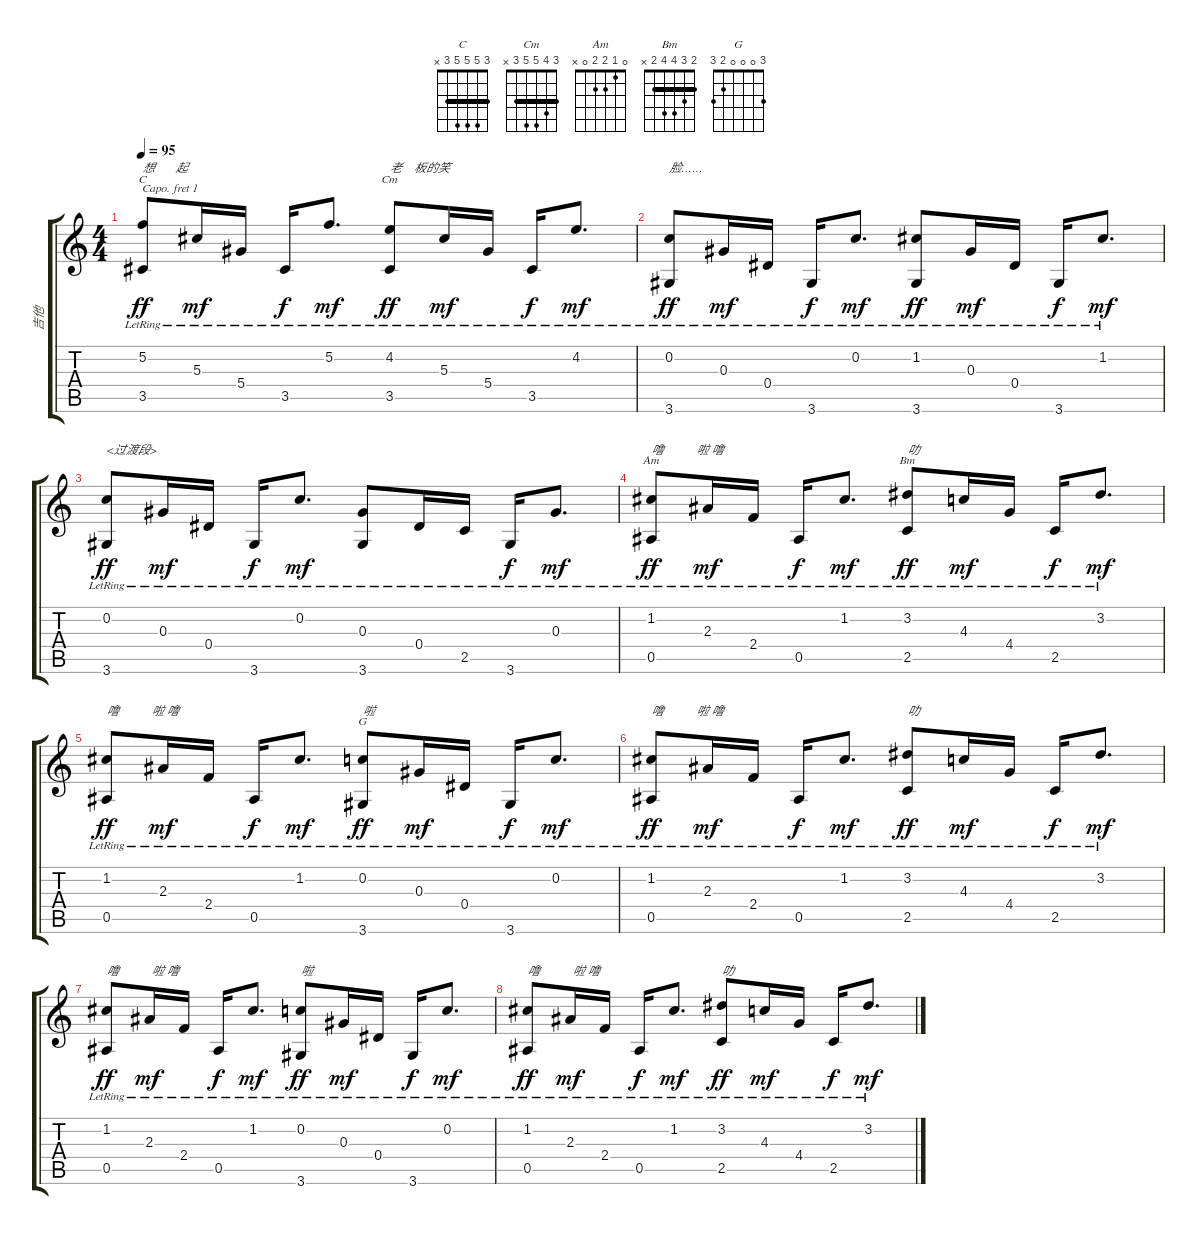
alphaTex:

\track ("吉他" "吉他") {instrument acousticguitarsteel}
\staff {score tabs}
\capo 1
\tuning (E4 B3 G3 D3 A2 E2) {hide}
\chord ("C" 3 5 5 5 3 x) {barre 3}
\chord ("Cm" 3 4 5 5 3 x) {barre 3}
\chord ("Am" 0 1 2 2 0 x)
\chord ("Bm" 2 3 4 4 2 x) {barre 2}
\chord ("G" 3 0 0 0 2 3)
\ts (4 4)
\tempo 95
\clef g2
\ks c
(5.2{lr} 3.5{lr}).8{ch "C" txt "想       起" dy ff} 5.3{lr}.16{dy mf} 5.4{lr}.16 3.5{lr}.16{dy f} 5.2{lr}.8{d dy mf} (4.2{lr} 3.5{lr}).8{ch "Cm" txt "老    板的笑" dy ff} 5.3{lr}.16{dy mf} 5.4{lr}.16 3.5{lr}.16{dy f} 4.2{lr}.8{d dy mf} |
(0.2{lr} 3.6{lr}).8{txt "脸……" dy ff} 0.3{lr}.16{dy mf} 0.4{lr}.16 3.6{lr}.16{dy f} 0.2{lr}.8{d dy mf} (1.2{lr} 3.6{lr}).8{dy ff} 0.3{lr}.16{dy mf} 0.4{lr}.16 3.6{lr}.16{dy f} 1.2{lr}.8{d dy mf} |
(0.2{lr} 3.6{lr}).8{txt "<过渡段>" dy ff} 0.3{lr}.16{dy mf} 0.4{lr}.16 3.6{lr}.16{dy f} 0.2{lr}.8{d dy mf} (0.3{lr} 3.6{lr}).8 0.4{lr}.16 2.5{lr}.16 3.6{lr}.16{dy f} 0.3{lr}.8{d dy mf} |
(1.2{lr} 0.5{lr}).8{ch "Am" txt "噜           啦 噜" dy ff} 2.3{lr}.16{dy mf} 2.4{lr}.16 0.5{lr}.16{dy f} 1.2{lr}.8{d dy mf} (3.2{lr} 2.5{lr}).8{ch "Bm" txt "叻" dy ff} 4.3{lr}.16{dy mf} 4.4{lr}.16 2.5{lr}.16{dy f} 3.2{lr}.8{d dy mf} |
(1.2{lr} 0.5{lr}).8{txt "噜           啦 噜" dy ff} 2.3{lr}.16{dy mf} 2.4{lr}.16 0.5{lr}.16{dy f} 1.2{lr}.8{d dy mf} (0.2{lr} 3.6{lr}).8{ch "G" txt "啦" dy ff} 0.3{lr}.16{dy mf} 0.4{lr}.16 3.6{lr}.16{dy f} 0.2{lr}.8{d dy mf} |
(1.2{lr} 0.5{lr}).8{txt "噜           啦 噜" dy ff} 2.3{lr}.16{dy mf} 2.4{lr}.16 0.5{lr}.16{dy f} 1.2{lr}.8{d dy mf} (3.2{lr} 2.5{lr}).8{txt "叻" dy ff} 4.3{lr}.16{dy mf} 4.4{lr}.16 2.5{lr}.16{dy f} 3.2{lr}.8{d dy mf} |
(1.2{lr} 0.5{lr}).8{txt "噜           啦 噜" dy ff} 2.3{lr}.16{dy mf} 2.4{lr}.16 0.5{lr}.16{dy f} 1.2{lr}.8{d dy mf} (0.2{lr} 3.6{lr}).8{txt "啦" dy ff} 0.3{lr}.16{dy mf} 0.4{lr}.16 3.6{lr}.16{dy f} 0.2{lr}.8{d dy mf} |
(1.2{lr} 0.5{lr}).8{txt "噜           啦 噜" dy ff} 2.3{lr}.16{dy mf} 2.4{lr}.16 0.5{lr}.16{dy f} 1.2{lr}.8{d dy mf} (3.2{lr} 2.5{lr}).8{txt "叻" dy ff} 4.3{lr}.16{dy mf} 4.4{lr}.16 2.5{lr}.16{dy f} 3.2{lr}.8{d dy mf}
